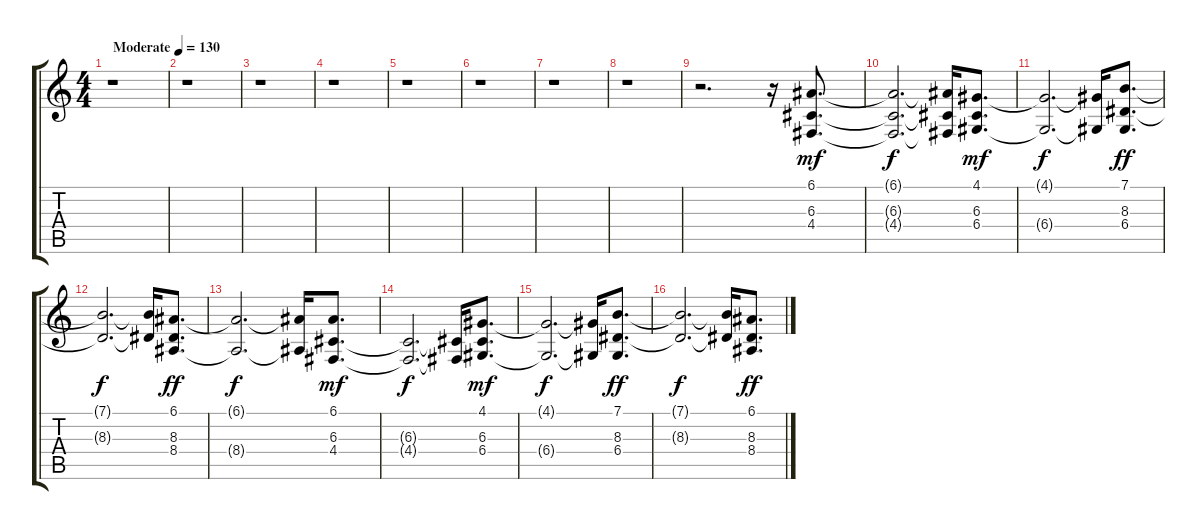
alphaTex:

\track "" {instrument pad8sweep}
\staff {score tabs}
\tuning (E4 B3 G3 D3 A2 E2) {hide}
\ts (4 4)
\tempo (130 "Moderate")
\clef g2
\ks c
r.1{dy mf instrument pad8sweep} |
r.1 |
r.1 |
r.1 |
r.1 |
r.1 |
r.1 |
r.1 |
r.2{d} r.16 (6.1 6.3 4.4).8{d} |
(6.1{t} 6.3{t} 4.4{t}).2{d dy f} (6.1{t} 6.3{t} 4.4{t}).16 (4.1 6.3 6.4).8{d dy mf} |
(4.1{t} 6.4{t}).2{d dy f} (4.1{t} 6.4{t}).16 (7.1 8.3 6.4).8{d dy ff} |
(7.1{t} 8.3{t}).2{d dy f} (7.1{t} 8.3{t}).16 (6.1 8.3 8.4).8{d dy ff} |
(6.1{t} 8.4{t}).2{d dy f} (6.1{t} 8.4{t}).16 (6.1 6.3 4.4).8{d dy mf} |
(6.3{t} 4.4{t}).2{d dy f} (6.3{t} 4.4{t}).16 (4.1 6.3 6.4).8{d dy mf} |
(4.1{t} 6.4{t}).2{d dy f} (4.1{t} 6.4{t}).16 (7.1 8.3 6.4).8{d dy ff} |
(7.1{t} 8.3{t}).2{d dy f} (7.1{t} 8.3{t}).16 (6.1 8.3 8.4).8{d dy ff}
